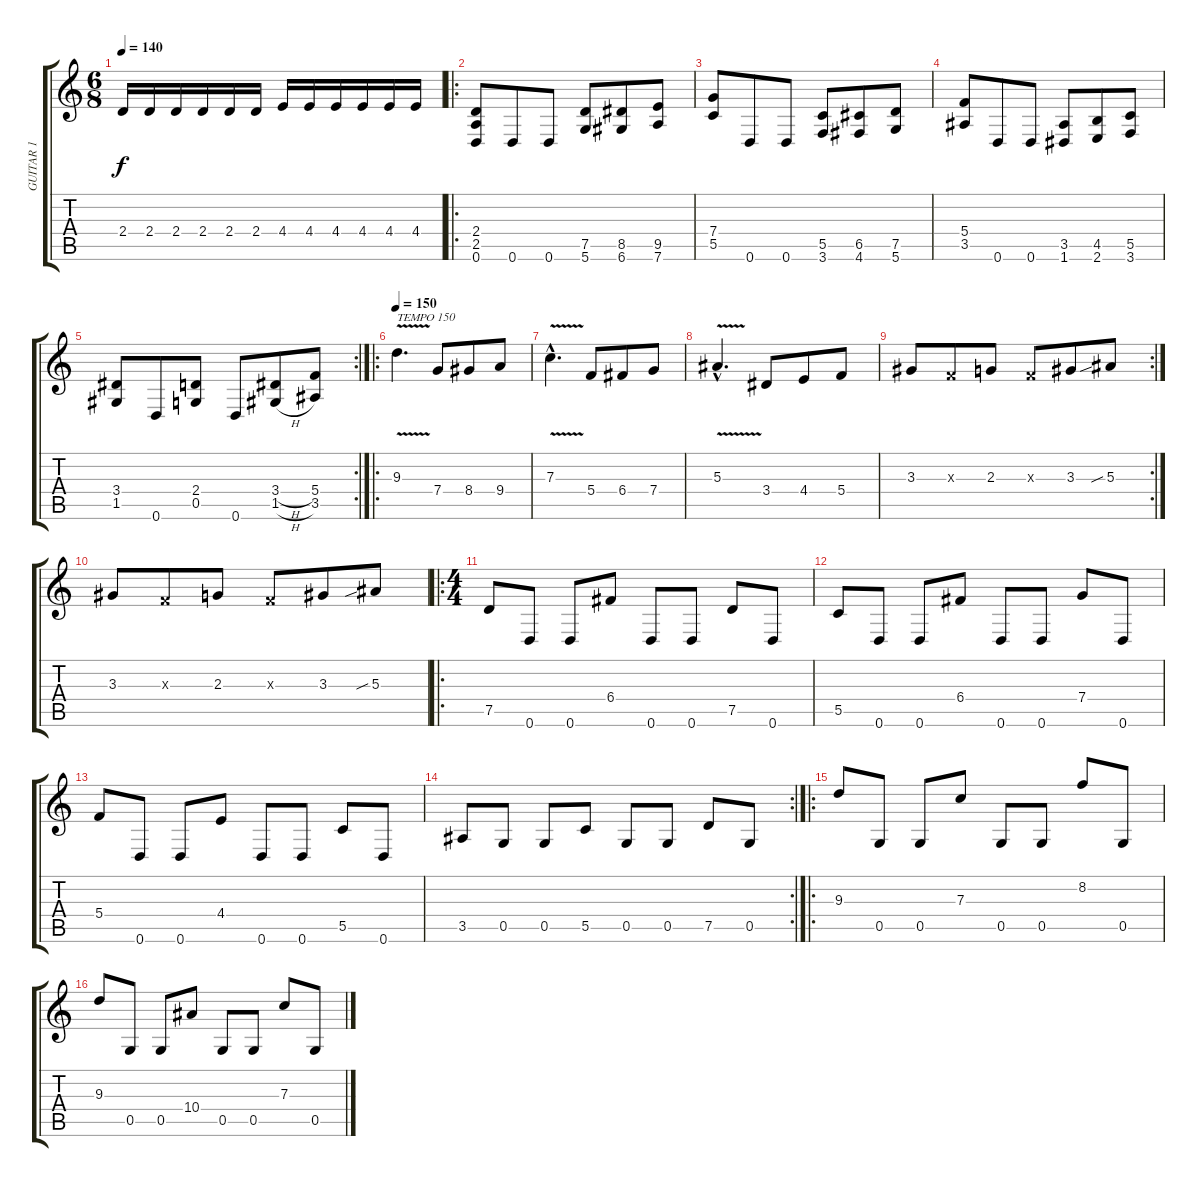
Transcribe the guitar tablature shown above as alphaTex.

\track ("GUITAR 1" "GUITAR 1") {instrument distortionguitar}
\staff {score tabs}
\tuning (D4 A3 F3 C3 G2 D2) {hide}
\ts (6 8)
\tempo 140
\clef g2
\ks c
2.4.16{dy f} 2.4.16 2.4.16 2.4.16 2.4.16 2.4.16 4.4.16 4.4.16 4.4.16 4.4.16 4.4.16 4.4.16 |
\ro
(2.4 2.5 0.6).8 0.6.8 0.6.8 (7.5 5.6).8 (8.5 6.6).8 (9.5 7.6).8 |
(7.4 5.5).8 0.6.8 0.6.8 (5.5 3.6).8 (6.5 4.6).8 (7.5 5.6).8 |
(5.4 3.5).8 0.6.8 0.6.8 (3.5 1.6).8 (4.5 2.6).8 (5.5 3.6).8 |
\rc 2
(3.4 1.5).8 0.6.8 (2.4 0.5).8 0.6.8 (3.4{h} 1.5{h}).8 (5.4 3.5).8 |
\ro
\tempo 150
9.3{v}.4{d txt "TEMPO 150"} 7.4.8 8.4.8 9.4.8 |
7.3{v hac}.4{d} 5.4.8 6.4.8 7.4.8 |
5.3{v hac}.4{d} 3.4.8 4.4.8 5.4.8 |
\rc 2
3.3.8 0.3{x}.8 2.3.8 0.3{x}.8 3.3.8 5.3{sib}.8 |
3.3.8 0.3{x}.8 2.3.8 0.3{x}.8 3.3.8 5.3{sib}.8 |
\ro
\ts (4 4)
7.5.8 0.6.8 0.6.8 6.4.8 0.6.8 0.6.8 7.5.8 0.6.8 |
5.5.8 0.6.8 0.6.8 6.4.8 0.6.8 0.6.8 7.4.8 0.6.8 |
5.4.8 0.6.8 0.6.8 4.4.8 0.6.8 0.6.8 5.5.8 0.6.8 |
\rc 2
3.5.8 0.5.8 0.5.8 5.5.8 0.5.8 0.5.8 7.5.8 0.5.8 |
\ro
9.3.8 0.5.8 0.5.8 7.3.8 0.5.8 0.5.8 8.2.8 0.5.8 |
9.3.8 0.5.8 0.5.8 10.4.8 0.5.8 0.5.8 7.3.8 0.5.8
